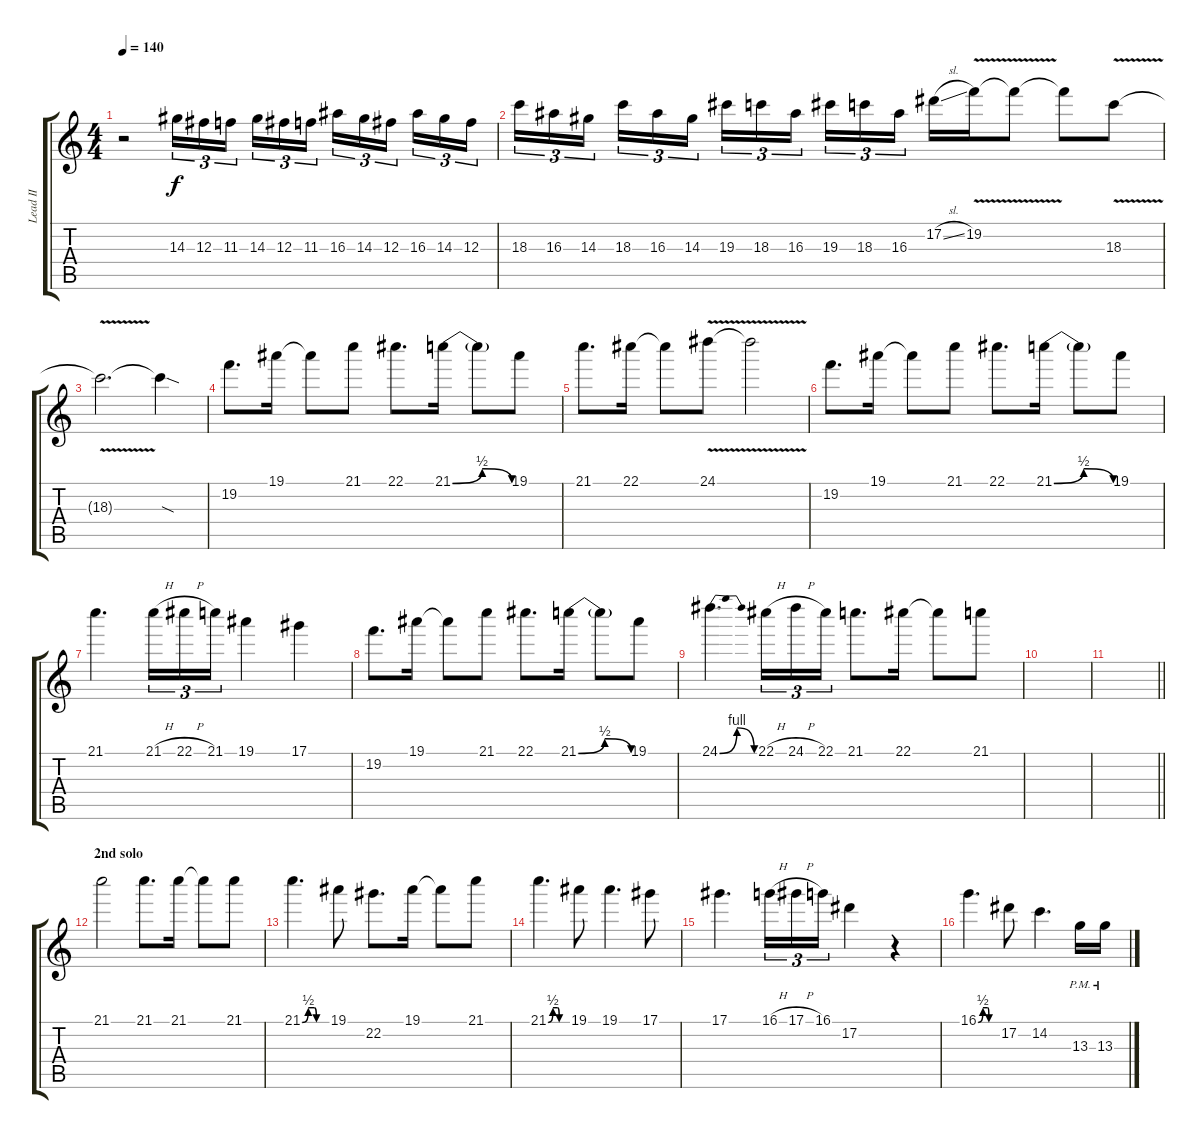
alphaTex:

\track ("Lead II" "Lead II") {instrument overdrivenguitar}
\staff {score tabs}
\tuning (Eb4 Bb3 Gb3 Db3 Ab2 Eb2) {hide}
\ts (4 4)
\tempo 140
\clef g2
\ks c
r.2{dy f} 14.3.16{tu (3 2)} 12.3.16{tu (3 2)} 11.3.16{tu (3 2) beam splitsecondary} 14.3.16{tu (3 2)} 12.3.16{tu (3 2)} 11.3.16{tu (3 2)} 16.3.16{tu (3 2)} 14.3.16{tu (3 2)} 12.3.16{tu (3 2) beam splitsecondary} 16.3.16{tu (3 2)} 14.3.16{tu (3 2)} 12.3.16{tu (3 2)} |
18.3.16{tu (3 2)} 16.3.16{tu (3 2)} 14.3.16{tu (3 2) beam splitsecondary} 18.3.16{tu (3 2)} 16.3.16{tu (3 2)} 14.3.16{tu (3 2)} 19.3.16{tu (3 2)} 18.3.16{tu (3 2)} 16.3.16{tu (3 2) beam splitsecondary} 19.3.16{tu (3 2)} 18.3.16{tu (3 2)} 16.3.16{tu (3 2)} 17.2{sl}.16 19.2{v}.16 19.2{t}.8 19.2{t}.8 18.3{v}.8 |
18.3{t}.2{d} 18.3{sod t}.4 |
19.2.8{d} 19.1.16 19.1{t}.8 21.1.8 22.1.8{d} 21.1{be (bendrelease 0 0 30 2 30 2 60 0)}.16 21.1{t}.8 19.1.8 |
21.1.8{d} 22.1.16 22.1{t}.8 24.1{v}.8 24.1{t}.2 |
19.2.8{d} 19.1.16 19.1{t}.8 21.1.8 22.1.8{d} 21.1{be (bendrelease 0 0 30 2 30 2 60 0)}.16 21.1{t}.8 19.1.8 |
21.1.4{d} 21.1{h}.16{tu (3 2)} 22.1{h}.16{tu (3 2)} 21.1.16{tu (3 2)} 19.1.4 17.1.4 |
19.2.8{d} 19.1.16 19.1{t}.8 21.1.8 22.1.8{d} 21.1{be (bendrelease 0 0 30 2 30 2 60 0)}.16 21.1{t}.8 19.1.8 |
24.1{be (bendrelease 0 0 15 4 50 4 60 0)}.4{d} 22.1{h}.16{tu (3 2)} 24.1{h}.16{tu (3 2)} 22.1.16{tu (3 2)} 21.1.8{d} 22.1.16 22.1{t}.8 21.1.8 |
|
\barLineRight lightlight
|
\section ("" "2nd solo")
21.1.2{balance 14} 21.1.8{d} 21.1.16 21.1{t}.8 21.1.8 |
21.1{be (custom 0 0 15 2 30 2 35 0 45 0 60 0)}.4{d} 19.1.8 22.2.8{d} 19.1.16 19.1{t}.8 21.1.8 |
21.1{be (custom 0 0 15 2 30 2 35 0 45 0 60 0)}.4{d} 19.1.8 19.1.4{d} 17.1.8 |
17.1.4{d} 16.1{h}.16{tu (3 2)} 17.1{h}.16{tu (3 2)} 16.1.16{tu (3 2)} 17.2.4 r.4 |
16.1{be (custom 0 0 15 2 30 2 34 0 60 0)}.4{d} 17.2.8 14.2.4{d} 13.3{pm}.16 13.3{pm}.16
